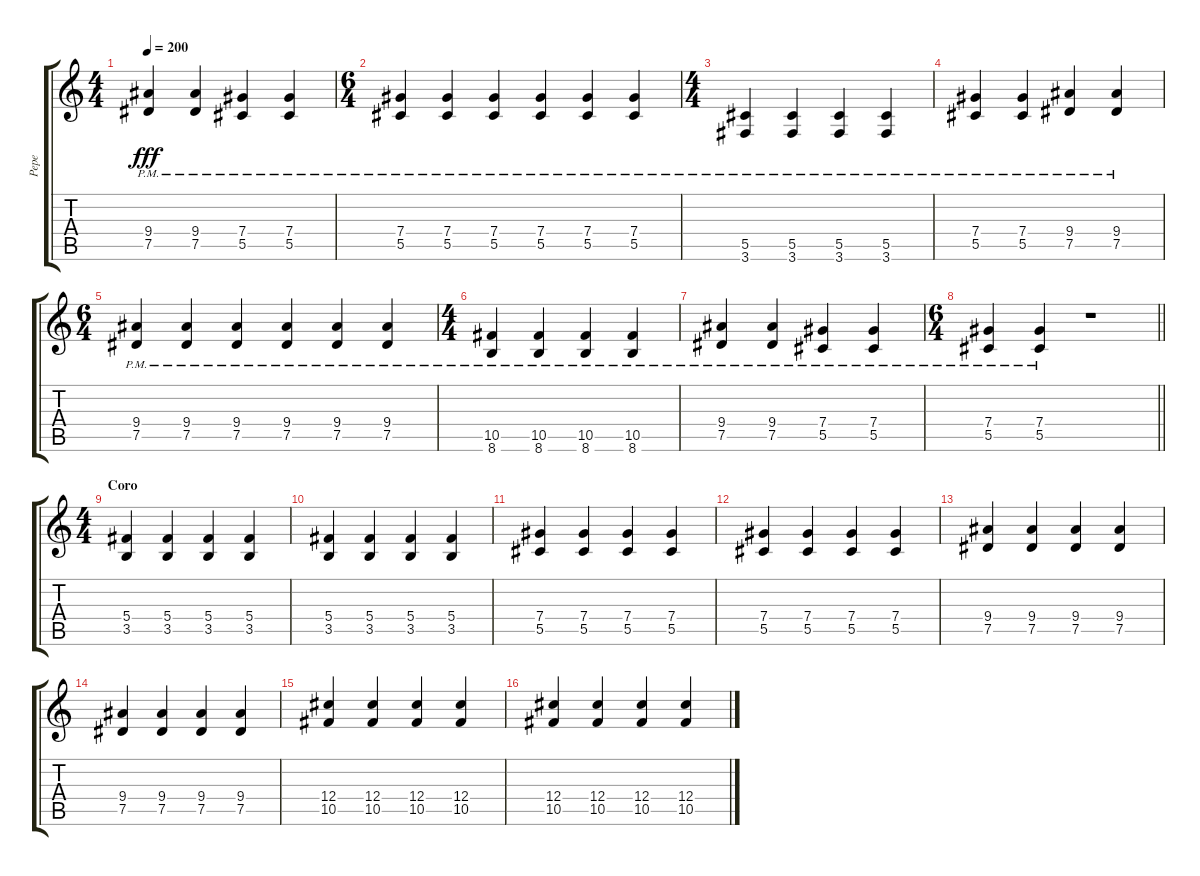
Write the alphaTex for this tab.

\track ("Pepe" "Pepe") {instrument distortionguitar}
\staff {score tabs}
\tuning (Eb4 Bb3 Gb3 Db3 Ab2 Eb2) {hide}
\ts (4 4)
\tempo 200
\clef g2
\ks c
(9.4{pm} 7.5{pm}).4{dy fff} (9.4{pm} 7.5{pm}).4 (7.4{pm} 5.5{pm}).4 (7.4{pm} 5.5{pm}).4 |
\ts (6 4)
(7.4{pm} 5.5{pm}).4 (7.4{pm} 5.5{pm}).4 (7.4{pm} 5.5{pm}).4 (7.4{pm} 5.5{pm}).4 (7.4{pm} 5.5{pm}).4 (7.4{pm} 5.5{pm}).4 |
\ts (4 4)
(5.5{pm} 3.6{pm}).4 (5.5{pm} 3.6{pm}).4 (5.5{pm} 3.6{pm}).4 (5.5{pm} 3.6{pm}).4 |
(7.4{pm} 5.5{pm}).4 (7.4{pm} 5.5{pm}).4 (9.4{pm} 7.5{pm}).4 (9.4{pm} 7.5{pm}).4 |
\ts (6 4)
(9.4{pm} 7.5{pm}).4 (9.4{pm} 7.5{pm}).4 (9.4{pm} 7.5{pm}).4 (9.4{pm} 7.5{pm}).4 (9.4{pm} 7.5{pm}).4 (9.4{pm} 7.5{pm}).4 |
\ts (4 4)
(10.5{pm} 8.6{pm}).4 (10.5{pm} 8.6{pm}).4 (10.5{pm} 8.6{pm}).4 (10.5{pm} 8.6{pm}).4 |
(9.4{pm} 7.5{pm}).4 (9.4{pm} 7.5{pm}).4 (7.4{pm} 5.5{pm}).4 (7.4{pm} 5.5{pm}).4 |
\ts (6 4)
\barLineRight lightlight
(7.4{pm} 5.5{pm}).4 (7.4{pm} 5.5{pm}).4 r.1 |
\ts (4 4)
\section ("" "Coro")
(5.4 3.5).4 (5.4 3.5).4 (5.4 3.5).4 (5.4 3.5).4 |
(5.4 3.5).4 (5.4 3.5).4 (5.4 3.5).4 (5.4 3.5).4 |
(7.4 5.5).4 (7.4 5.5).4 (7.4 5.5).4 (7.4 5.5).4 |
(7.4 5.5).4 (7.4 5.5).4 (7.4 5.5).4 (7.4 5.5).4 |
(9.4 7.5).4 (9.4 7.5).4 (9.4 7.5).4 (9.4 7.5).4 |
(9.4 7.5).4 (9.4 7.5).4 (9.4 7.5).4 (9.4 7.5).4 |
(12.4 10.5).4 (12.4 10.5).4 (12.4 10.5).4 (12.4 10.5).4 |
(12.4 10.5).4 (12.4 10.5).4 (12.4 10.5).4 (12.4 10.5).4
